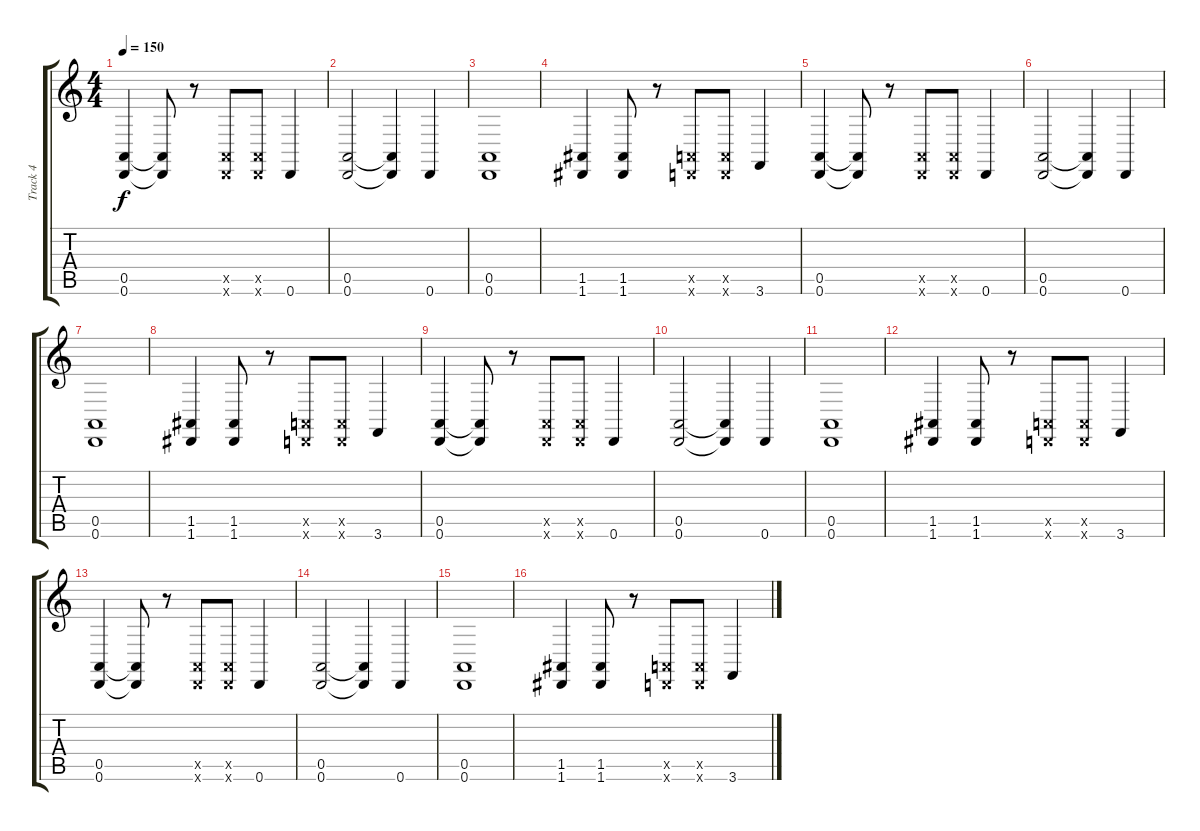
\track ("Track 4" "Track 4") {instrument lead8bassandlead}
\staff {score tabs}
\tuning (E4 B3 G3 D3 A2 D2) {hide}
\ts (4 4)
\tempo 150
\clef g2
\ks c
(0.5 0.6).4{dy f} (0.5{t} 0.6{t}).8 r.8 (0.5{x} 0.6{x}).8 (0.5{x} 0.6{x}).8 0.6.4 |
(0.5 0.6).2 (0.5{t} 0.6{t}).4 0.6.4 |
(0.5 0.6).1 |
(1.5 1.6).4 (1.5 1.6).8 r.8 (0.5{x} 0.6{x}).8 (0.5{x} 0.6{x}).8 3.6.4 |
(0.5 0.6).4 (0.5{t} 0.6{t}).8 r.8 (0.5{x} 0.6{x}).8 (0.5{x} 0.6{x}).8 0.6.4 |
(0.5 0.6).2 (0.5{t} 0.6{t}).4 0.6.4 |
(0.5 0.6).1 |
(1.5 1.6).4 (1.5 1.6).8 r.8 (0.5{x} 0.6{x}).8 (0.5{x} 0.6{x}).8 3.6.4 |
(0.5 0.6).4 (0.5{t} 0.6{t}).8 r.8 (0.5{x} 0.6{x}).8 (0.5{x} 0.6{x}).8 0.6.4 |
(0.5 0.6).2 (0.5{t} 0.6{t}).4 0.6.4 |
(0.5 0.6).1 |
(1.5 1.6).4 (1.5 1.6).8 r.8 (0.5{x} 0.6{x}).8 (0.5{x} 0.6{x}).8 3.6.4 |
(0.5 0.6).4 (0.5{t} 0.6{t}).8 r.8 (0.5{x} 0.6{x}).8 (0.5{x} 0.6{x}).8 0.6.4 |
(0.5 0.6).2 (0.5{t} 0.6{t}).4 0.6.4 |
(0.5 0.6).1 |
(1.5 1.6).4 (1.5 1.6).8 r.8 (0.5{x} 0.6{x}).8 (0.5{x} 0.6{x}).8 3.6.4
